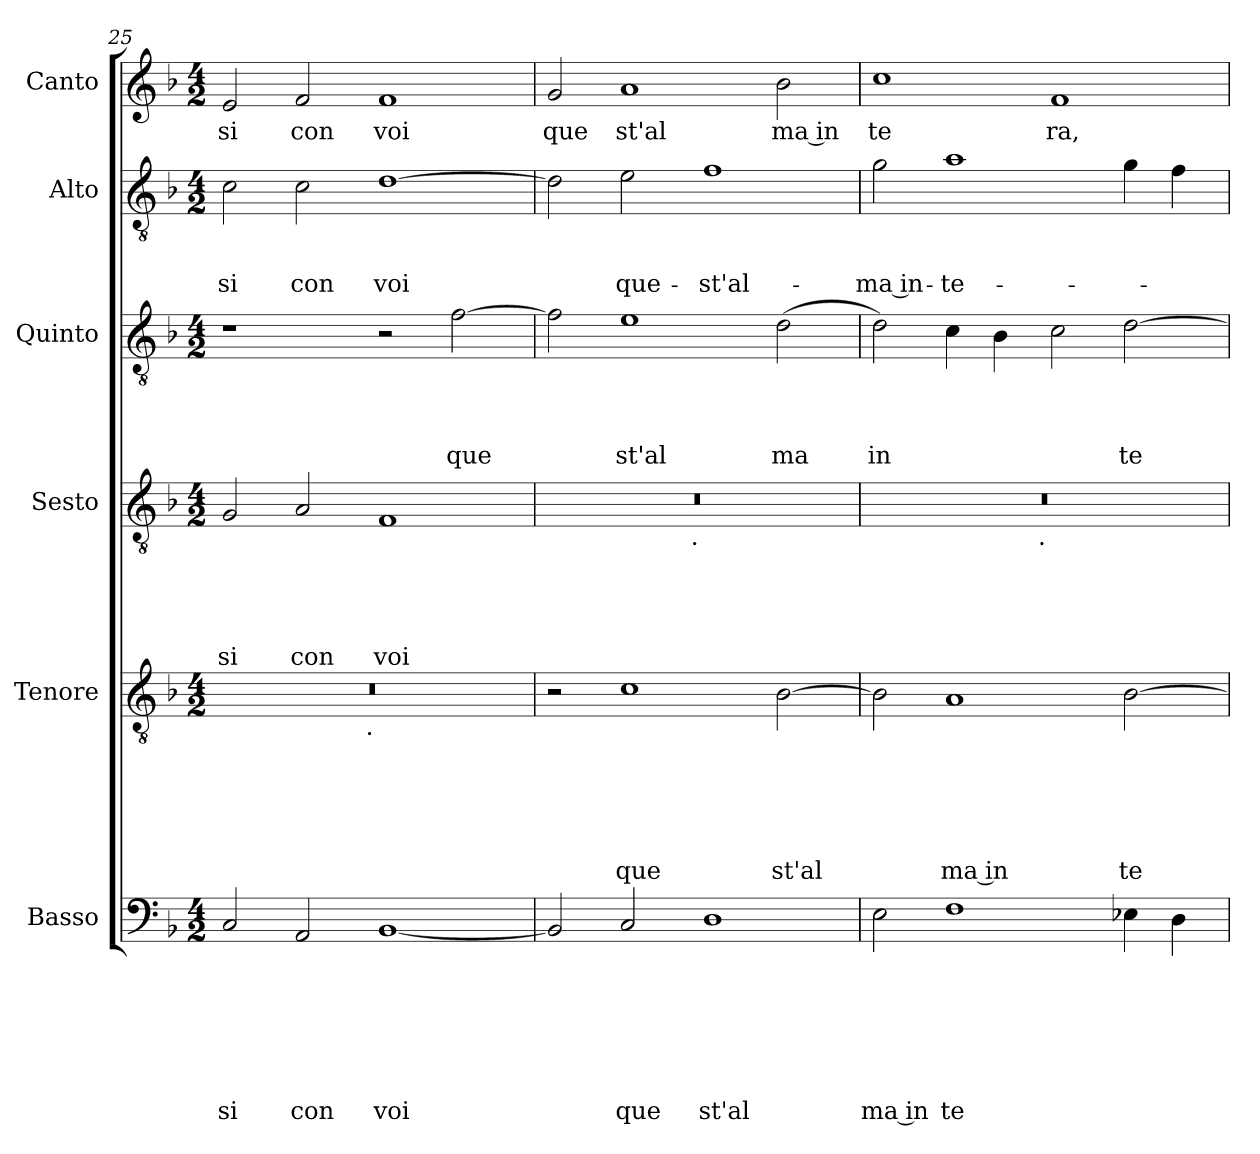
**kern	**text	**text	**text	**text	**text	**text	**text	**kern	**text	**text	**text	**text	**text	**text	**kern	**text	**text	**text	**text	**text	**kern	**text	**text	**text	**text	**kern	**text	**text	**text	**kern	**text
*part6	*part6	*part6	*part6	*part6	*part6	*part6	*part6	*part5	*part5	*part5	*part5	*part5	*part5	*part5	*part4	*part4	*part4	*part4	*part4	*part4	*part3	*part3	*part3	*part3	*part3	*part2	*part2	*part2	*part2	*part1	*part1
*staff6	*staff6	*staff6	*staff6	*staff6	*staff6	*staff6	*staff6	*staff5	*staff5	*staff5	*staff5	*staff5	*staff5	*staff5	*staff4	*staff4	*staff4	*staff4	*staff4	*staff4	*staff3	*staff3	*staff3	*staff3	*staff3	*staff2	*staff2	*staff2	*staff2	*staff1	*staff1
*I"Basso	*	*	*	*	*	*	*	*I"Tenore	*	*	*	*	*	*	*I"Sesto	*	*	*	*	*	*I"Quinto	*	*	*	*	*I"Alto	*	*	*	*I"Canto	*
*clefF4	*	*	*	*	*	*	*	*clefGv2	*	*	*	*	*	*	*clefGv2	*	*	*	*	*	*clefGv2	*	*	*	*	*clefGv2	*	*	*	*clefG2	*
*k[b-]	*	*	*	*	*	*	*	*k[b-]	*	*	*	*	*	*	*k[b-]	*	*	*	*	*	*k[b-]	*	*	*	*	*k[b-]	*	*	*	*k[b-]	*
*F:	*	*	*	*	*	*	*	*F:	*	*	*	*	*	*	*F:	*	*	*	*	*	*F:	*	*	*	*	*F:	*	*	*	*F:	*
*M4/2	*	*	*	*	*	*	*	*M4/2	*	*	*	*	*	*	*M4/2	*	*	*	*	*	*M4/2	*	*	*	*	*M4/2	*	*	*	*M4/2	*
=25	=25	=25	=25	=25	=25	=25	=25	=25	=25	=25	=25	=25	=25	=25	=25	=25	=25	=25	=25	=25	=25	=25	=25	=25	=25	=25	=25	=25	=25	=25	=25
!	!	!	!	!	!	!	!LO:LY:b	!	!	!	!	!	!	!	!	!	!	!	!	!LO:LY:b	!	!	!	!	!	!	!	!	!LO:LY:b	!	!LO:LY:b
*	*	*	*	*	*	*	*	*^	*	*	*	*	*	*	*	*	*	*	*	*	*	*	*	*	*	*	*	*	*	*	*
2C/	.	.	.	.	.	.	si	0r	2ryy	.	.	.	.	.	.	2G/	.	.	.	.	si	1r	.	.	.	.	2c\	.	.	-si	2e/	si
!	!	!	!	!	!	!	!LO:LY:b	!	!	!	!	!	!	!	!	!	!	!	!	!	!LO:LY:b	!	!	!	!	!	!	!	!	!LO:LY:b	!	!LO:LY:b
2AA/	.	.	.	.	.	.	con	.	4...ryy	.	.	.	.	.	.	2A/	.	.	.	.	con	.	.	.	.	.	2c\	.	.	con	2f/	con
!	!	!	!	!	!	!	!	!	!LO:TX:b:t=.	!	!	!	!	!	!	!	!	!	!	!	!	!	!	!	!	!	!	!	!	!	!	!
.	.	.	.	.	.	.	.	.	1ryy	.	.	.	.	.	.	.	.	.	.	.	.	.	.	.	.	.	.	.	.	.	.	.
!	!	!	!	!	!	!	!LO:LY:b	!	!	!	!	!	!	!	!	!	!	!	!	!	!LO:LY:b	!	!	!	!	!	!	!	!	!LO:LY:b	!	!LO:LY:b
[<1BB-	.	.	.	.	.	.	voi	.	.	.	.	.	.	.	.	1F	.	.	.	.	voi	2r	.	.	.	.	[>1d	.	.	voi	1f	voi
!	!	!	!	!	!	!	!	!	!	!	!	!	!	!	!	!	!	!	!	!	!	!	!	!	!	!LO:LY:b	!	!	!	!	!	!
.	.	.	.	.	.	.	.	.	.	.	.	.	.	.	.	.	.	.	.	.	.	[>2f\	.	.	.	que	.	.	.	.	.	.
.	.	.	.	.	.	.	.	.	32ryy	.	.	.	.	.	.	.	.	.	.	.	.	.	.	.	.	.	.	.	.	.	.	.
=26	=26	=26	=26	=26	=26	=26	=26	=26	=26	=26	=26	=26	=26	=26	=26	=26	=26	=26	=26	=26	=26	=26	=26	=26	=26	=26	=26	=26	=26	=26	=26	=26
!	!	!	!	!	!	!	!	!	!	!	!	!	!	!	!	!	!	!	!	!	!	!	!	!	!	!	!	!	!	!	!	!LO:LY:b
*	*	*	*	*	*	*	*	*v	*v	*	*	*	*	*	*	*^	*	*	*	*	*	*	*	*	*	*	*	*	*	*	*	*
2BB-/]	.	.	.	.	.	.	.	2r	.	.	.	.	.	.	0r	2ryy	.	.	.	.	.	2f\]	.	.	.	.	2d\]	.	.	.	2g/	que
!	!	!	!	!	!	!	!LO:LY:b	!	!	!	!	!	!	!LO:LY:b	!	!	!	!	!	!	!	!	!	!	!	!LO:LY:b	!	!	!	!LO:LY:b	!	!LO:LY:b
2C/	.	.	.	.	.	.	que	1c	.	.	.	.	.	que	.	4...ryy	.	.	.	.	.	1e	.	.	.	st'al	2e\	.	.	que-	1a	st'al
!	!	!	!	!	!	!	!	!	!	!	!	!	!	!	!	!LO:TX:b:t=.	!	!	!	!	!	!	!	!	!	!	!	!	!	!	!	!
.	.	.	.	.	.	.	.	.	.	.	.	.	.	.	.	1ryy	.	.	.	.	.	.	.	.	.	.	.	.	.	.	.	.
!	!	!	!	!	!	!	!LO:LY:b	!	!	!	!	!	!	!	!	!	!	!	!	!	!	!	!	!	!	!	!	!	!	!LO:LY:b	!	!
1D	.	.	.	.	.	.	st'al	.	.	.	.	.	.	.	.	.	.	.	.	.	.	.	.	.	.	.	1f	.	.	-st'al-	.	.
!	!	!	!	!	!	!	!	!	!	!	!	!	!	!LO:LY:b	!	!	!	!	!	!	!	!	!	!	!	!LO:LY:b	!	!	!	!	!	!LO:LY:b:rj
.	.	.	.	.	.	.	.	[>2B-\	.	.	.	.	.	st'al	.	.	.	.	.	.	.	(>2d\	.	.	.	ma	.	.	.	.	2b-\	ma in
.	.	.	.	.	.	.	.	.	.	.	.	.	.	.	.	32ryy	.	.	.	.	.	.	.	.	.	.	.	.	.	.	.	.
=27	=27	=27	=27	=27	=27	=27	=27	=27	=27	=27	=27	=27	=27	=27	=27	=27	=27	=27	=27	=27	=27	=27	=27	=27	=27	=27	=27	=27	=27	=27	=27	=27
!	!	!	!	!	!	!	!LO:LY:b:rj	!	!	!	!	!	!	!	!	!	!	!	!	!	!	!	!	!	!	!LO:LY:b	!	!	!	!LO:LY:b:rj	!	!LO:LY:b
2E\	.	.	.	.	.	.	ma in	2B-\]	.	.	.	.	.	.	0r	2ryy	.	.	.	.	.	2d\)	.	.	.	in	2g\	.	.	-ma in-	1cc	te
!	!	!	!	!	!	!	!LO:LY:b	!	!	!	!	!	!	!LO:LY:b:rj	!	!	!	!	!	!	!	!	!	!	!	!	!	!	!	!LO:LY:b	!	!
1F	.	.	.	.	.	.	te	1A	.	.	.	.	.	ma in	.	4...ryy	.	.	.	.	.	4c\	.	.	.	.	1a	.	.	-te-	.	.
.	.	.	.	.	.	.	.	.	.	.	.	.	.	.	.	.	.	.	.	.	.	4B-\	.	.	.	.	.	.	.	.	.	.
!	!	!	!	!	!	!	!	!	!	!	!	!	!	!	!	!LO:TX:b:t=.	!	!	!	!	!	!	!	!	!	!	!	!	!	!	!	!
.	.	.	.	.	.	.	.	.	.	.	.	.	.	.	.	1ryy	.	.	.	.	.	.	.	.	.	.	.	.	.	.	.	.
!	!	!	!	!	!	!	!	!	!	!	!	!	!	!	!	!	!	!	!	!	!	!	!	!	!	!	!	!	!	!	!	!LO:LY:b
.	.	.	.	.	.	.	.	.	.	.	.	.	.	.	.	.	.	.	.	.	.	2c\	.	.	.	.	.	.	.	.	1f	ra,
!	!	!	!	!	!	!	!	!	!	!	!	!	!	!LO:LY:b	!	!	!	!	!	!	!	!	!	!	!	!LO:LY:b	!	!	!	!	!	!
4E-X\	.	.	.	.	.	.	.	[>2B-\	.	.	.	.	.	te	.	.	.	.	.	.	.	[>2d\	.	.	.	te	4g\	.	.	.	.	.
4D\	.	.	.	.	.	.	.	.	.	.	.	.	.	.	.	.	.	.	.	.	.	.	.	.	.	.	4f\	.	.	.	.	.
.	.	.	.	.	.	.	.	.	.	.	.	.	.	.	.	32ryy	.	.	.	.	.	.	.	.	.	.	.	.	.	.	.	.
*	*	*	*	*	*	*	*	*	*	*	*	*	*	*	*v	*v	*	*	*	*	*	*	*	*	*	*	*	*	*	*	*	*
=	=	=	=	=	=	=	=	=	=	=	=	=	=	=	=	=	=	=	=	=	=	=	=	=	=	=	=	=	=	=	=
*-	*-	*-	*-	*-	*-	*-	*-	*-	*-	*-	*-	*-	*-	*-	*-	*-	*-	*-	*-	*-	*-	*-	*-	*-	*-	*-	*-	*-	*-	*-	*-
